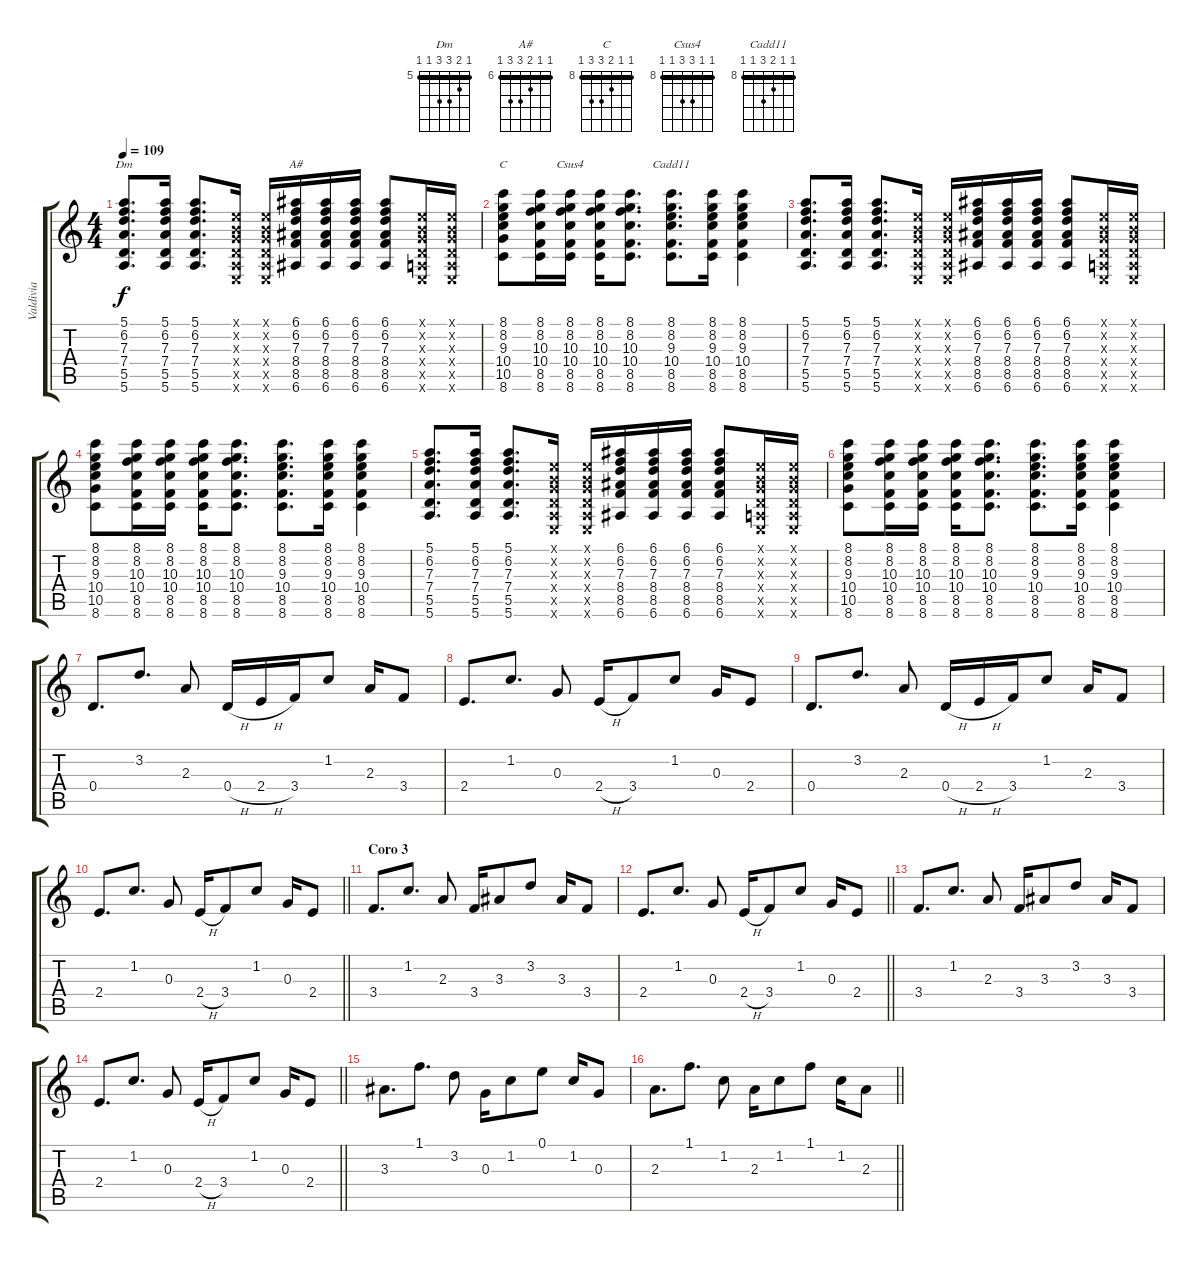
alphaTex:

\track ("Valdivia" "Valdivia") {instrument acousticguitarsteel}
\staff {score tabs}
\tuning (E4 B3 G3 D3 A2 E2) {hide}
\chord ("Dm" 5 6 7 7 5 5) {firstfret 5 barre 5}
\chord ("A#" 6 6 7 8 8 6) {firstfret 6 barre 6}
\chord ("C" 8 8 9 10 10 8) {firstfret 8 barre 8}
\chord ("Csus4" 8 8 10 10 8 8) {firstfret 8 barre 8}
\chord ("Cadd11" 8 8 9 10 8 8) {firstfret 8 barre 8}
\ts (4 4)
\tempo 109
\clef g2
\ks c
(5.1 6.2 7.3 7.4 5.5 5.6).8{d ch "Dm" dy f} (5.1 6.2 7.3 7.4 5.5 5.6).16 (5.1 6.2 7.3 7.4 5.5 5.6).8{d} (0.1{x} 0.2{x} 0.3{x} 0.4{x} 0.5{x} 0.6{x}).16 (0.1{x} 0.2{x} 0.3{x} 0.4{x} 0.5{x} 0.6{x}).16 (6.1 6.2 7.3 8.4 8.5 6.6).16{ch "A#"} (6.1 6.2 7.3 8.4 8.5 6.6).16 (6.1 6.2 7.3 8.4 8.5 6.6).16 (6.1 6.2 7.3 8.4 8.5 6.6).8 (0.1{x} 0.2{x} 0.3{x} 0.4{x} 0.5{x} 0.6{x}).16 (0.1{x} 0.2{x} 0.3{x} 0.4{x} 0.5{x} 0.6{x}).16 |
(8.1 8.2 9.3 10.4 10.5 8.6).8{ch "C"} (8.1 8.2 10.3 10.4 8.5 8.6).16 (8.1 8.2 10.3 10.4 8.5 8.6).16{ch "Csus4"} (8.1 8.2 10.3 10.4 8.5 8.6).16 (8.1 8.2 10.3 10.4 8.5 8.6).8{d} (8.1 8.2 9.3 10.4 8.5 8.6).8{d ch "Cadd11"} (8.1 8.2 9.3 10.4 8.5 8.6).16 (8.1 8.2 9.3 10.4 8.5 8.6).4 |
(5.1 6.2 7.3 7.4 5.5 5.6).8{d} (5.1 6.2 7.3 7.4 5.5 5.6).16 (5.1 6.2 7.3 7.4 5.5 5.6).8{d} (0.1{x} 0.2{x} 0.3{x} 0.4{x} 0.5{x} 0.6{x}).16 (0.1{x} 0.2{x} 0.3{x} 0.4{x} 0.5{x} 0.6{x}).16 (6.1 6.2 7.3 8.4 8.5 6.6).16 (6.1 6.2 7.3 8.4 8.5 6.6).16 (6.1 6.2 7.3 8.4 8.5 6.6).16 (6.1 6.2 7.3 8.4 8.5 6.6).8 (0.1{x} 0.2{x} 0.3{x} 0.4{x} 0.5{x} 0.6{x}).16 (0.1{x} 0.2{x} 0.3{x} 0.4{x} 0.5{x} 0.6{x}).16 |
(8.1 8.2 9.3 10.4 10.5 8.6).8 (8.1 8.2 10.3 10.4 8.5 8.6).16 (8.1 8.2 10.3 10.4 8.5 8.6).16 (8.1 8.2 10.3 10.4 8.5 8.6).16 (8.1 8.2 10.3 10.4 8.5 8.6).8{d} (8.1 8.2 9.3 10.4 8.5 8.6).8{d} (8.1 8.2 9.3 10.4 8.5 8.6).16 (8.1 8.2 9.3 10.4 8.5 8.6).4 |
(5.1 6.2 7.3 7.4 5.5 5.6).8{d} (5.1 6.2 7.3 7.4 5.5 5.6).16 (5.1 6.2 7.3 7.4 5.5 5.6).8{d} (0.1{x} 0.2{x} 0.3{x} 0.4{x} 0.5{x} 0.6{x}).16 (0.1{x} 0.2{x} 0.3{x} 0.4{x} 0.5{x} 0.6{x}).16 (6.1 6.2 7.3 8.4 8.5 6.6).16 (6.1 6.2 7.3 8.4 8.5 6.6).16 (6.1 6.2 7.3 8.4 8.5 6.6).16 (6.1 6.2 7.3 8.4 8.5 6.6).8 (0.1{x} 0.2{x} 0.3{x} 0.4{x} 0.5{x} 0.6{x}).16 (0.1{x} 0.2{x} 0.3{x} 0.4{x} 0.5{x} 0.6{x}).16 |
(8.1 8.2 9.3 10.4 10.5 8.6).8 (8.1 8.2 10.3 10.4 8.5 8.6).16 (8.1 8.2 10.3 10.4 8.5 8.6).16 (8.1 8.2 10.3 10.4 8.5 8.6).16 (8.1 8.2 10.3 10.4 8.5 8.6).8{d} (8.1 8.2 9.3 10.4 8.5 8.6).8{d} (8.1 8.2 9.3 10.4 8.5 8.6).16 (8.1 8.2 9.3 10.4 8.5 8.6).4 |
0.4.8{d} 3.2.8{d} 2.3.8 0.4{h}.16 2.4{h}.16 3.4.16 1.2.8 2.3.16 3.4.8 |
2.4.8{d} 1.2.8{d} 0.3.8 2.4{h}.16 3.4.8 1.2.8 0.3.16 2.4.8 |
0.4.8{d} 3.2.8{d} 2.3.8 0.4{h}.16 2.4{h}.16 3.4.16 1.2.8 2.3.16 3.4.8 |
\barLineRight lightlight
2.4.8{d} 1.2.8{d} 0.3.8 2.4{h}.16 3.4.8 1.2.8 0.3.16 2.4.8 |
\section ("" "Coro 3")
3.4.8{d} 1.2.8{d} 2.3.8 3.4.16 3.3.8 3.2.8 3.3.16 3.4.8 |
\barLineRight lightlight
2.4.8{d} 1.2.8{d} 0.3.8 2.4{h}.16 3.4.8 1.2.8 0.3.16 2.4.8 |
3.4.8{d} 1.2.8{d} 2.3.8 3.4.16 3.3.8 3.2.8 3.3.16 3.4.8 |
\barLineRight lightlight
2.4.8{d} 1.2.8{d} 0.3.8 2.4{h}.16 3.4.8 1.2.8 0.3.16 2.4.8 |
3.3.8{d} 1.1.8{d} 3.2.8 0.3.16 1.2.8 0.1.8 1.2.16 0.3.8 |
\barLineRight lightlight
2.3.8{d} 1.1.8{d} 1.2.8 2.3.16 1.2.8 1.1.8 1.2.16 2.3.8
